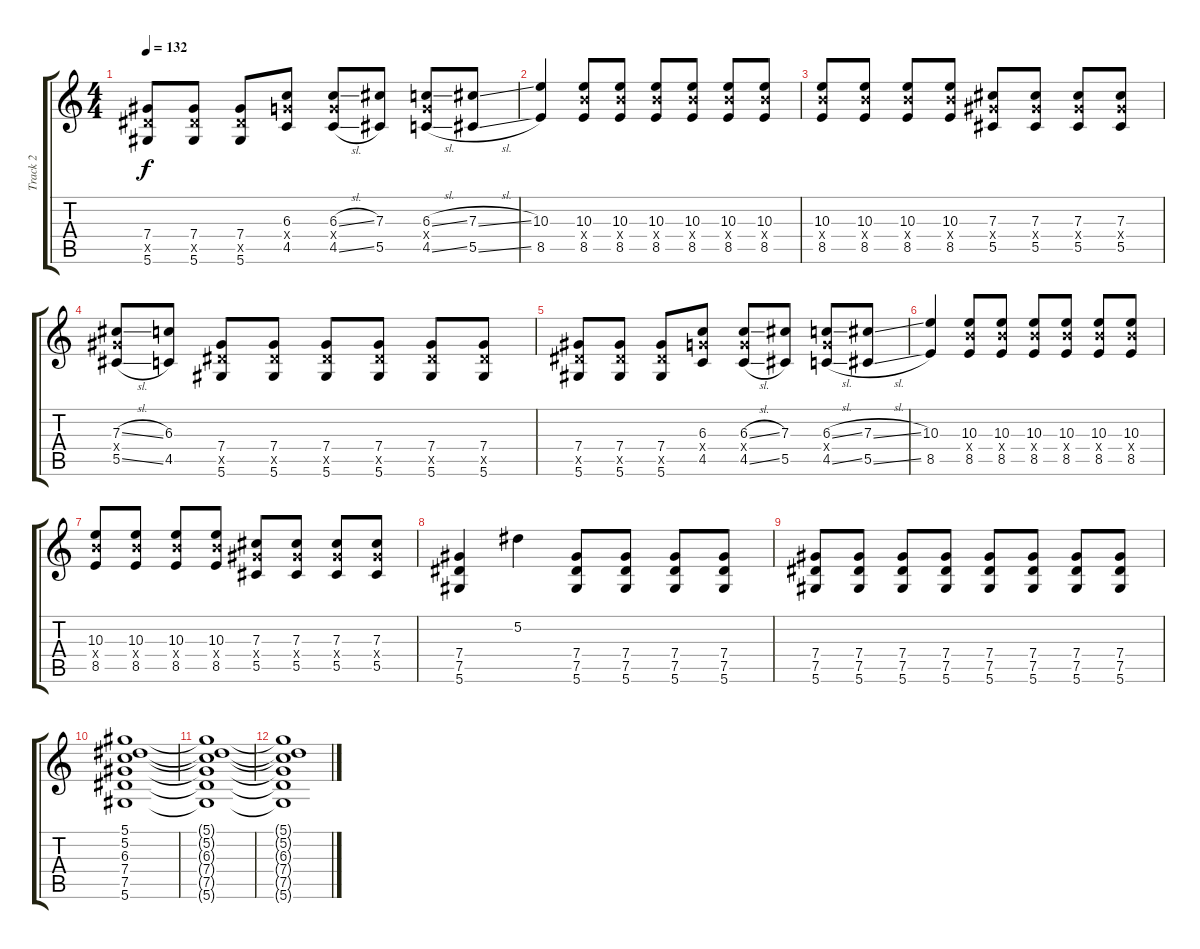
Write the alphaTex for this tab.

\track ("Track 2" "Track 2") {instrument distortionguitar}
\staff {score tabs}
\tuning (Eb4 Bb3 Gb3 Db3 Ab2 Eb2) {hide}
\ts (4 4)
\tempo 132
\clef g2
\ks c
(7.4 7.5{x} 5.6).8{dy f} (7.4 7.5{x} 5.6).8 (7.4 7.5{x} 5.6).8 (6.3 6.4{x} 4.5).8 (6.3{sl} 6.4{x} 4.5{sl}).8 (7.3 5.5).8 (6.3{sl} 6.4{x} 4.5{sl}).8 (7.3{sl} 5.5{sl}).8 |
(10.3 8.5).4 (10.3 10.4{x} 8.5).8 (10.3 10.4{x} 8.5).8 (10.3 10.4{x} 8.5).8 (10.3 10.4{x} 8.5).8 (10.3 10.4{x} 8.5).8 (10.3 10.4{x} 8.5).8 |
(10.3 10.4{x} 8.5).8 (10.3 10.4{x} 8.5).8 (10.3 10.4{x} 8.5).8 (10.3 10.4{x} 8.5).8 (7.3 7.4{x} 5.5).8 (7.3 7.4{x} 5.5).8 (7.3 7.4{x} 5.5).8 (7.3 7.4{x} 5.5).8 |
(7.3{sl} 7.4{x} 5.5{sl}).8 (6.3 4.5).8 (7.4 7.5{x} 5.6).8 (7.4 7.5{x} 5.6).8 (7.4 7.5{x} 5.6).8 (7.4 7.5{x} 5.6).8 (7.4 7.5{x} 5.6).8 (7.4 7.5{x} 5.6).8 |
(7.4 7.5{x} 5.6).8 (7.4 7.5{x} 5.6).8 (7.4 7.5{x} 5.6).8 (6.3 6.4{x} 4.5).8 (6.3{sl} 6.4{x} 4.5{sl}).8 (7.3 5.5).8 (6.3{sl} 6.4{x} 4.5{sl}).8 (7.3{sl} 5.5{sl}).8 |
(10.3 8.5).4 (10.3 10.4{x} 8.5).8 (10.3 10.4{x} 8.5).8 (10.3 10.4{x} 8.5).8 (10.3 10.4{x} 8.5).8 (10.3 10.4{x} 8.5).8 (10.3 10.4{x} 8.5).8 |
(10.3 10.4{x} 8.5).8 (10.3 10.4{x} 8.5).8 (10.3 10.4{x} 8.5).8 (10.3 10.4{x} 8.5).8 (7.3 7.4{x} 5.5).8 (7.3 7.4{x} 5.5).8 (7.3 7.4{x} 5.5).8 (7.3 7.4{x} 5.5).8 |
(7.4 7.5 5.6).4 5.2.4 (7.4 7.5 5.6).8 (7.4 7.5 5.6).8 (7.4 7.5 5.6).8 (7.4 7.5 5.6).8 |
(7.4 7.5 5.6).8 (7.4 7.5 5.6).8 (7.4 7.5 5.6).8 (7.4 7.5 5.6).8 (7.4 7.5 5.6).8 (7.4 7.5 5.6).8 (7.4 7.5 5.6).8 (7.4 7.5 5.6).8 |
(5.1 5.2 6.3 7.4 7.5 5.6).1 |
(5.1{t} 5.2{t} 6.3{t} 7.4{t} 7.5{t} 5.6{t}).1 |
(5.1{t} 5.2{t} 6.3{t} 7.4{t} 7.5{t} 5.6{t}).1
